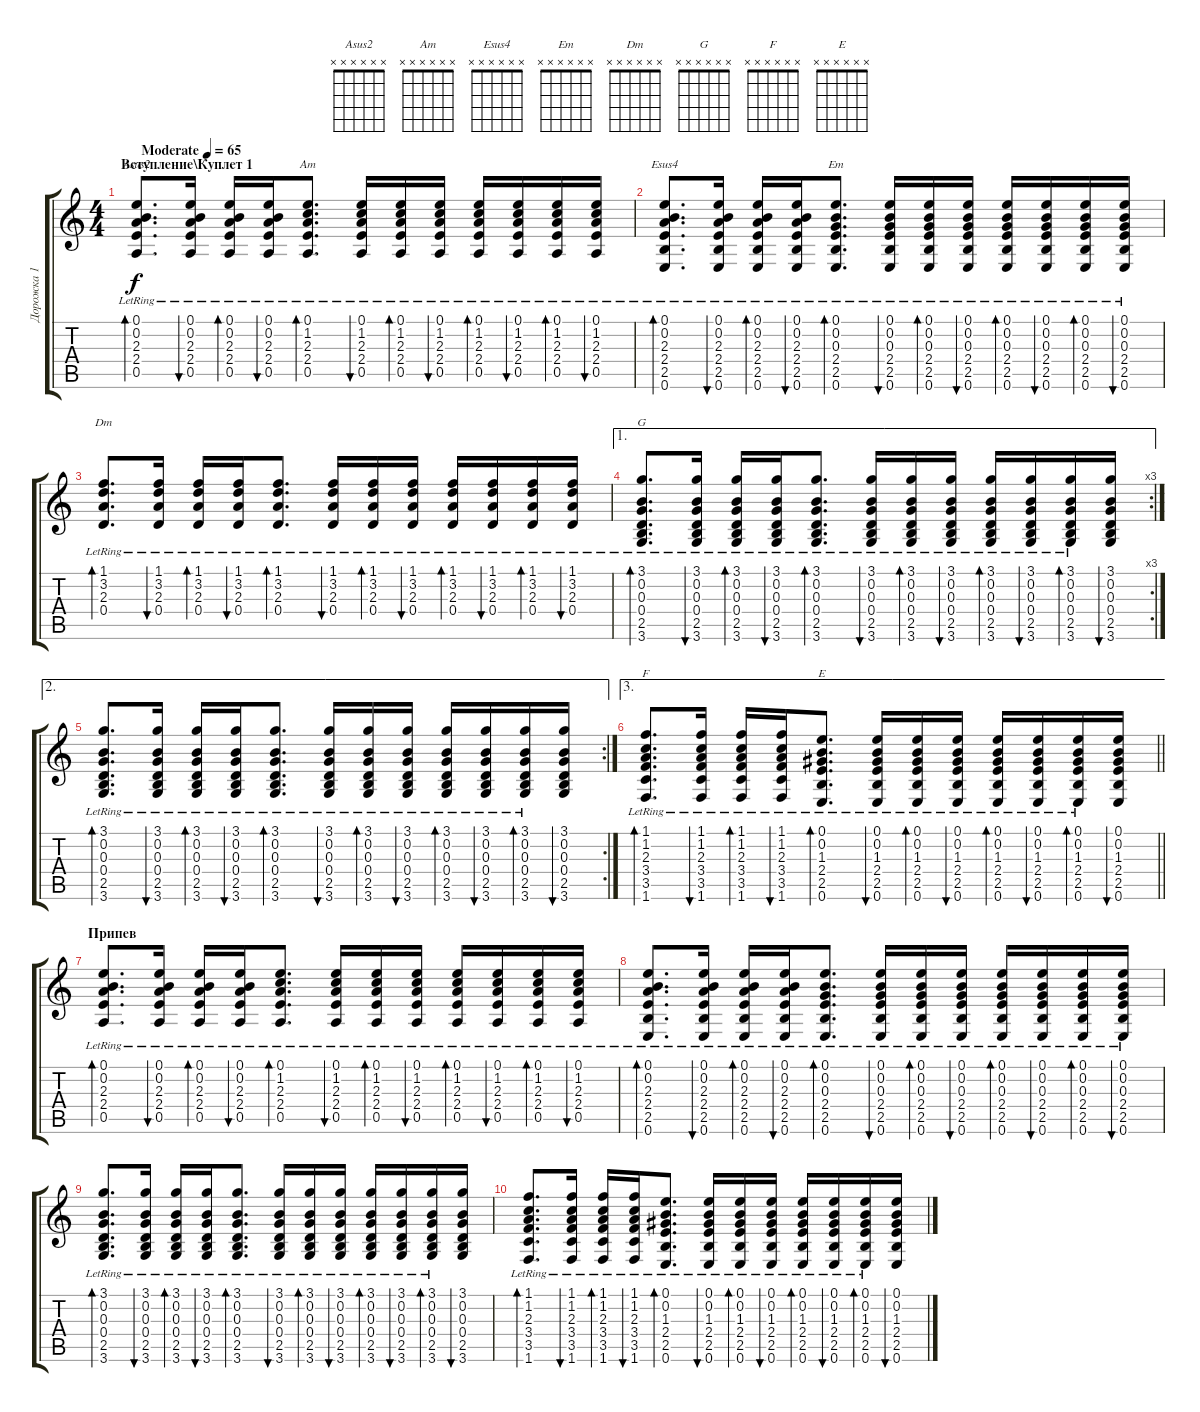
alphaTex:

\track ("Дорожка 1" "Дорожка 1") {instrument acousticguitarsteel}
\staff {score tabs}
\tuning (E4 B3 G3 D3 A2 E2) {hide}
\chord ("Asus2" x x x x x x)
\chord ("Am" x x x x x x)
\chord ("Esus4" x x x x x x)
\chord ("Em" x x x x x x)
\chord ("Dm" x x x x x x)
\chord ("G" x x x x x x)
\chord ("F" x x x x x x)
\chord ("E" x x x x x x)
\ts (4 4)
\section ("" "Вступление\\Куплет 1")
\tempo (65 "Moderate")
\clef g2
\ks c
(0.1{lr} 0.2{lr} 2.3{lr} 2.4{lr} 0.5{lr}).8{d bd 30 ch "Asus2" dy f instrument acousticguitarsteel} (0.1{lr} 0.2{lr} 2.3{lr} 2.4{lr} 0.5{lr}).16{bu 30} (0.1{lr} 0.2{lr} 2.3{lr} 2.4{lr} 0.5{lr}).16{bd 30} (0.1{lr} 0.2{lr} 2.3{lr} 2.4{lr} 0.5{lr}).16{bu 30} (0.1{lr} 1.2{lr} 2.3{lr} 2.4{lr} 0.5{lr}).8{d bd 30 ch "Am"} (0.1{lr} 1.2{lr} 2.3{lr} 2.4{lr} 0.5{lr}).16{bu 30} (0.1{lr} 1.2{lr} 2.3{lr} 2.4{lr} 0.5{lr}).16{bd 30} (0.1{lr} 1.2{lr} 2.3{lr} 2.4{lr} 0.5{lr}).16{bu 30} (0.1{lr} 1.2{lr} 2.3{lr} 2.4{lr} 0.5{lr}).16{bd 30} (0.1{lr} 1.2{lr} 2.3{lr} 2.4{lr} 0.5{lr}).16{bu 30} (0.1{lr} 1.2{lr} 2.3{lr} 2.4{lr} 0.5{lr}).16{bd 30} (0.1{lr} 1.2{lr} 2.3{lr} 2.4{lr} 0.5{lr}).16{bu 30} |
(0.1{lr} 0.2{lr} 2.3{lr} 2.4{lr} 2.5{lr} 0.6{lr}).8{d bd 30 ch "Esus4"} (0.1{lr} 0.2{lr} 2.3{lr} 2.4{lr} 2.5{lr} 0.6{lr}).16{bu 30} (0.1{lr} 0.2{lr} 2.3{lr} 2.4{lr} 2.5{lr} 0.6{lr}).16{bd 30} (0.1{lr} 0.2{lr} 2.3{lr} 2.4{lr} 2.5{lr} 0.6{lr}).16{bu 30} (0.1{lr} 0.2{lr} 0.3{lr} 2.4{lr} 2.5{lr} 0.6{lr}).8{d bd 30 ch "Em"} (0.1{lr} 0.2{lr} 0.3{lr} 2.4{lr} 2.5{lr} 0.6{lr}).16{bu 30} (0.1{lr} 0.2{lr} 0.3{lr} 2.4{lr} 2.5{lr} 0.6{lr}).16{bd 30} (0.1{lr} 0.2{lr} 0.3{lr} 2.4{lr} 2.5{lr} 0.6{lr}).16{bu 30} (0.1{lr} 0.2{lr} 0.3{lr} 2.4{lr} 2.5{lr} 0.6{lr}).16{bd 30} (0.1{lr} 0.2{lr} 0.3{lr} 2.4{lr} 2.5{lr} 0.6{lr}).16{bu 30} (0.1{lr} 0.2{lr} 0.3{lr} 2.4{lr} 2.5{lr} 0.6{lr}).16{bd 30} (0.1{lr} 0.2{lr} 0.3{lr} 2.4{lr} 2.5{lr} 0.6{lr}).16{bu 30} |
(1.1{lr} 3.2{lr} 2.3{lr} 0.4{lr}).8{d bd 30 ch "Dm"} (1.1{lr} 3.2{lr} 2.3{lr} 0.4{lr}).16{bu 30} (1.1{lr} 3.2{lr} 2.3{lr} 0.4{lr}).16{bd 30} (1.1{lr} 3.2{lr} 2.3{lr} 0.4{lr}).16{bu 30} (1.1{lr} 3.2{lr} 2.3{lr} 0.4{lr}).8{d bd 30} (1.1{lr} 3.2{lr} 2.3{lr} 0.4{lr}).16{bu 30} (1.1{lr} 3.2{lr} 2.3{lr} 0.4{lr}).16{bd 30} (1.1{lr} 3.2{lr} 2.3{lr} 0.4{lr}).16{bu 30} (1.1{lr} 3.2{lr} 2.3{lr} 0.4{lr}).16{bd 30} (1.1{lr} 3.2{lr} 2.3{lr} 0.4{lr}).16{bu 30} (1.1{lr} 3.2{lr} 2.3{lr} 0.4{lr}).16{bd 30} (1.1{lr} 3.2{lr} 2.3{lr} 0.4{lr}).16{bu 30} |
\ae 1
\rc 3
(3.1{lr} 0.2{lr} 0.3{lr} 0.4{lr} 2.5{lr} 3.6{lr}).8{d bd 30 ch "G"} (3.1{lr} 0.2{lr} 0.3{lr} 0.4{lr} 2.5{lr} 3.6{lr}).16{bu 30} (3.1{lr} 0.2{lr} 0.3{lr} 0.4{lr} 2.5{lr} 3.6{lr}).16{bd 30} (3.1{lr} 0.2{lr} 0.3{lr} 0.4{lr} 2.5{lr} 3.6{lr}).16{bu 30} (3.1{lr} 0.2{lr} 0.3{lr} 0.4{lr} 2.5{lr} 3.6{lr}).8{d bd 30} (3.1{lr} 0.2{lr} 0.3{lr} 0.4{lr} 2.5{lr} 3.6{lr}).16{bu 30} (3.1{lr} 0.2{lr} 0.3{lr} 0.4{lr} 2.5{lr} 3.6{lr}).16{bd 30} (3.1{lr} 0.2{lr} 0.3{lr} 0.4{lr} 2.5{lr} 3.6{lr}).16{bu 30} (3.1{lr} 0.2{lr} 0.3{lr} 0.4{lr} 2.5{lr} 3.6{lr}).16{bd 30} (3.1{lr} 0.2{lr} 0.3{lr} 0.4{lr} 2.5{lr} 3.6{lr}).16{bu 30} (3.1{lr} 0.2{lr} 0.3{lr} 0.4{lr} 2.5{lr} 3.6{lr}).16{bd 30} (3.1 0.2 0.3 0.4 2.5 3.6).16{bu 30} |
\ae 2
\rc 2
(3.1{lr} 0.2{lr} 0.3{lr} 0.4{lr} 2.5{lr} 3.6{lr}).8{d bd 30} (3.1{lr} 0.2{lr} 0.3{lr} 0.4{lr} 2.5{lr} 3.6{lr}).16{bu 30} (3.1{lr} 0.2{lr} 0.3{lr} 0.4{lr} 2.5{lr} 3.6{lr}).16{bd 30} (3.1{lr} 0.2{lr} 0.3{lr} 0.4{lr} 2.5{lr} 3.6{lr}).16{bu 30} (3.1{lr} 0.2{lr} 0.3{lr} 0.4{lr} 2.5{lr} 3.6{lr}).8{d bd 30} (3.1{lr} 0.2{lr} 0.3{lr} 0.4{lr} 2.5{lr} 3.6{lr}).16{bu 30} (3.1{lr} 0.2{lr} 0.3{lr} 0.4{lr} 2.5{lr} 3.6{lr}).16{bd 30} (3.1{lr} 0.2{lr} 0.3{lr} 0.4{lr} 2.5{lr} 3.6{lr}).16{bu 30} (3.1{lr} 0.2{lr} 0.3{lr} 0.4{lr} 2.5{lr} 3.6{lr}).16{bd 30} (3.1{lr} 0.2{lr} 0.3{lr} 0.4{lr} 2.5{lr} 3.6{lr}).16{bu 30} (3.1{lr} 0.2{lr} 0.3{lr} 0.4{lr} 2.5{lr} 3.6{lr}).16{bd 30} (3.1 0.2 0.3 0.4 2.5 3.6).16{bu 30} |
\ae 3
\barLineRight lightlight
(1.1{lr} 1.2{lr} 2.3{lr} 3.4{lr} 3.5{lr} 1.6{lr}).8{d bd 30 ch "F"} (1.1{lr} 1.2{lr} 2.3{lr} 3.4{lr} 3.5{lr} 1.6{lr}).16{bu 30} (1.1{lr} 1.2{lr} 2.3{lr} 3.4{lr} 3.5{lr} 1.6{lr}).16{bd 30} (1.1{lr} 1.2{lr} 2.3{lr} 3.4{lr} 3.5{lr} 1.6{lr}).16{bu 30} (0.1{lr} 0.2{lr} 1.3{lr} 2.4{lr} 2.5{lr} 0.6{lr}).8{d bd 30 ch "E"} (0.1{lr} 0.2{lr} 1.3{lr} 2.4{lr} 2.5{lr} 0.6{lr}).16{bu 30} (0.1{lr} 0.2{lr} 1.3{lr} 2.4{lr} 2.5{lr} 0.6{lr}).16{bd 30} (0.1{lr} 0.2{lr} 1.3{lr} 2.4{lr} 2.5{lr} 0.6{lr}).16{bu 30} (0.1{lr} 0.2{lr} 1.3{lr} 2.4{lr} 2.5{lr} 0.6{lr}).16{bd 30} (0.1{lr} 0.2{lr} 1.3{lr} 2.4{lr} 2.5{lr} 0.6{lr}).16{bu 30} (0.1{lr} 0.2{lr} 1.3{lr} 2.4{lr} 2.5{lr} 0.6{lr}).16{bd 30} (0.1 0.2 1.3 2.4 2.5 0.6).16{bu 30} |
\section ("" "Припев")
(0.1{lr} 0.2{lr} 2.3{lr} 2.4{lr} 0.5{lr}).8{d bd 30} (0.1{lr} 0.2{lr} 2.3{lr} 2.4{lr} 0.5{lr}).16{bu 30} (0.1{lr} 0.2{lr} 2.3{lr} 2.4{lr} 0.5{lr}).16{bd 30} (0.1{lr} 0.2{lr} 2.3{lr} 2.4{lr} 0.5{lr}).16{bu 30} (0.1{lr} 1.2{lr} 2.3{lr} 2.4{lr} 0.5{lr}).8{d bd 30} (0.1{lr} 1.2{lr} 2.3{lr} 2.4{lr} 0.5{lr}).16{bu 30} (0.1{lr} 1.2{lr} 2.3{lr} 2.4{lr} 0.5{lr}).16{bd 30} (0.1{lr} 1.2{lr} 2.3{lr} 2.4{lr} 0.5{lr}).16{bu 30} (0.1{lr} 1.2{lr} 2.3{lr} 2.4{lr} 0.5{lr}).16{bd 30} (0.1{lr} 1.2{lr} 2.3{lr} 2.4{lr} 0.5{lr}).16{bu 30} (0.1{lr} 1.2{lr} 2.3{lr} 2.4{lr} 0.5{lr}).16{bd 30} (0.1{lr} 1.2{lr} 2.3{lr} 2.4{lr} 0.5{lr}).16{bu 30} |
(0.1{lr} 0.2{lr} 2.3{lr} 2.4{lr} 2.5{lr} 0.6{lr}).8{d bd 30} (0.1{lr} 0.2{lr} 2.3{lr} 2.4{lr} 2.5{lr} 0.6{lr}).16{bu 30} (0.1{lr} 0.2{lr} 2.3{lr} 2.4{lr} 2.5{lr} 0.6{lr}).16{bd 30} (0.1{lr} 0.2{lr} 2.3{lr} 2.4{lr} 2.5{lr} 0.6{lr}).16{bu 30} (0.1{lr} 0.2{lr} 0.3{lr} 2.4{lr} 2.5{lr} 0.6{lr}).8{d bd 30} (0.1{lr} 0.2{lr} 0.3{lr} 2.4{lr} 2.5{lr} 0.6{lr}).16{bu 30} (0.1{lr} 0.2{lr} 0.3{lr} 2.4{lr} 2.5{lr} 0.6{lr}).16{bd 30} (0.1{lr} 0.2{lr} 0.3{lr} 2.4{lr} 2.5{lr} 0.6{lr}).16{bu 30} (0.1{lr} 0.2{lr} 0.3{lr} 2.4{lr} 2.5{lr} 0.6{lr}).16{bd 30} (0.1{lr} 0.2{lr} 0.3{lr} 2.4{lr} 2.5{lr} 0.6{lr}).16{bu 30} (0.1{lr} 0.2{lr} 0.3{lr} 2.4{lr} 2.5{lr} 0.6{lr}).16{bd 30} (0.1{lr} 0.2{lr} 0.3{lr} 2.4{lr} 2.5{lr} 0.6{lr}).16{bu 30} |
(3.1{lr} 0.2{lr} 0.3{lr} 0.4{lr} 2.5{lr} 3.6{lr}).8{d bd 30} (3.1{lr} 0.2{lr} 0.3{lr} 0.4{lr} 2.5{lr} 3.6{lr}).16{bu 30} (3.1{lr} 0.2{lr} 0.3{lr} 0.4{lr} 2.5{lr} 3.6{lr}).16{bd 30} (3.1{lr} 0.2{lr} 0.3{lr} 0.4{lr} 2.5{lr} 3.6{lr}).16{bu 30} (3.1{lr} 0.2{lr} 0.3{lr} 0.4{lr} 2.5{lr} 3.6{lr}).8{d bd 30} (3.1{lr} 0.2{lr} 0.3{lr} 0.4{lr} 2.5{lr} 3.6{lr}).16{bu 30} (3.1{lr} 0.2{lr} 0.3{lr} 0.4{lr} 2.5{lr} 3.6{lr}).16{bd 30} (3.1{lr} 0.2{lr} 0.3{lr} 0.4{lr} 2.5{lr} 3.6{lr}).16{bu 30} (3.1{lr} 0.2{lr} 0.3{lr} 0.4{lr} 2.5{lr} 3.6{lr}).16{bd 30} (3.1{lr} 0.2{lr} 0.3{lr} 0.4{lr} 2.5{lr} 3.6{lr}).16{bu 30} (3.1{lr} 0.2{lr} 0.3{lr} 0.4{lr} 2.5{lr} 3.6{lr}).16{bd 30} (3.1 0.2 0.3 0.4 2.5 3.6).16{bu 30} |
(1.1{lr} 1.2{lr} 2.3{lr} 3.4{lr} 3.5{lr} 1.6{lr}).8{d bd 30} (1.1{lr} 1.2{lr} 2.3{lr} 3.4{lr} 3.5{lr} 1.6{lr}).16{bu 30} (1.1{lr} 1.2{lr} 2.3{lr} 3.4{lr} 3.5{lr} 1.6{lr}).16{bd 30} (1.1{lr} 1.2{lr} 2.3{lr} 3.4{lr} 3.5{lr} 1.6{lr}).16{bu 30} (0.1{lr} 0.2{lr} 1.3{lr} 2.4{lr} 2.5{lr} 0.6{lr}).8{d bd 30} (0.1{lr} 0.2{lr} 1.3{lr} 2.4{lr} 2.5{lr} 0.6{lr}).16{bu 30} (0.1{lr} 0.2{lr} 1.3{lr} 2.4{lr} 2.5{lr} 0.6{lr}).16{bd 30} (0.1{lr} 0.2{lr} 1.3{lr} 2.4{lr} 2.5{lr} 0.6{lr}).16{bu 30} (0.1{lr} 0.2{lr} 1.3{lr} 2.4{lr} 2.5{lr} 0.6{lr}).16{bd 30} (0.1{lr} 0.2{lr} 1.3{lr} 2.4{lr} 2.5{lr} 0.6{lr}).16{bu 30} (0.1{lr} 0.2{lr} 1.3{lr} 2.4{lr} 2.5{lr} 0.6{lr}).16{bd 30} (0.1 0.2 1.3 2.4 2.5 0.6).16{bu 30}
